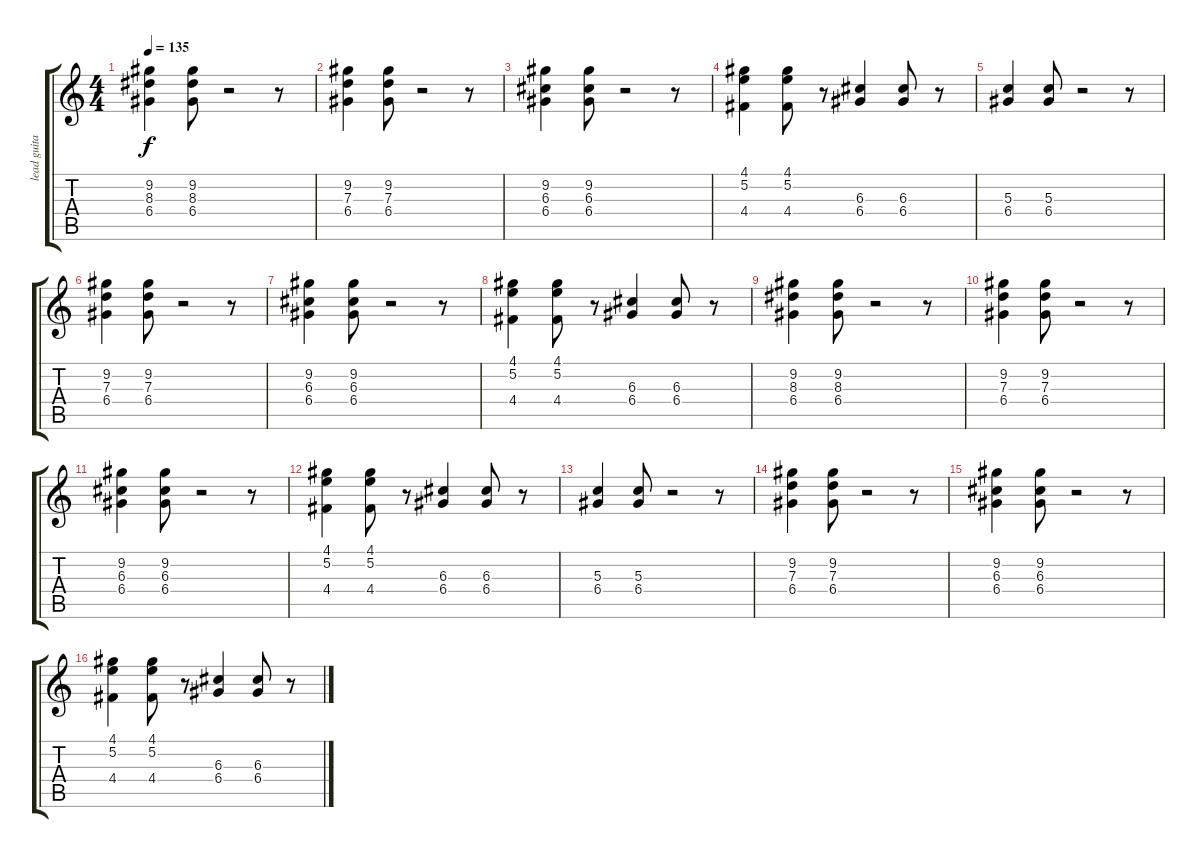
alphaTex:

\track ("lead guitar" "lead guita") {instrument distortionguitar}
\staff {score tabs}
\tuning (E4 B3 G3 D3 A2 E2) {hide}
\ts (4 4)
\tempo 135
\clef g2
\ks c
(9.2 8.3 6.4).4{dy f} (9.2 8.3 6.4).8 r.2 r.8 |
(9.2 7.3 6.4).4 (9.2 7.3 6.4).8 r.2 r.8 |
(9.2 6.3 6.4).4 (9.2 6.3 6.4).8 r.2 r.8 |
(4.1 5.2 4.4).4 (4.1 5.2 4.4).8 r.8 (6.3 6.4).4 (6.3 6.4).8 r.8 |
(5.3 6.4).4 (5.3 6.4).8 r.2 r.8 |
(9.2 7.3 6.4).4 (9.2 7.3 6.4).8 r.2 r.8 |
(9.2 6.3 6.4).4 (9.2 6.3 6.4).8 r.2 r.8 |
(4.1 5.2 4.4).4 (4.1 5.2 4.4).8 r.8 (6.3 6.4).4 (6.3 6.4).8 r.8 |
(9.2 8.3 6.4).4 (9.2 8.3 6.4).8 r.2 r.8 |
(9.2 7.3 6.4).4 (9.2 7.3 6.4).8 r.2 r.8 |
(9.2 6.3 6.4).4 (9.2 6.3 6.4).8 r.2 r.8 |
(4.1 5.2 4.4).4 (4.1 5.2 4.4).8 r.8 (6.3 6.4).4 (6.3 6.4).8 r.8 |
(5.3 6.4).4 (5.3 6.4).8 r.2 r.8 |
(9.2 7.3 6.4).4 (9.2 7.3 6.4).8 r.2 r.8 |
(9.2 6.3 6.4).4 (9.2 6.3 6.4).8 r.2 r.8 |
(4.1 5.2 4.4).4 (4.1 5.2 4.4).8 r.8 (6.3 6.4).4 (6.3 6.4).8 r.8
